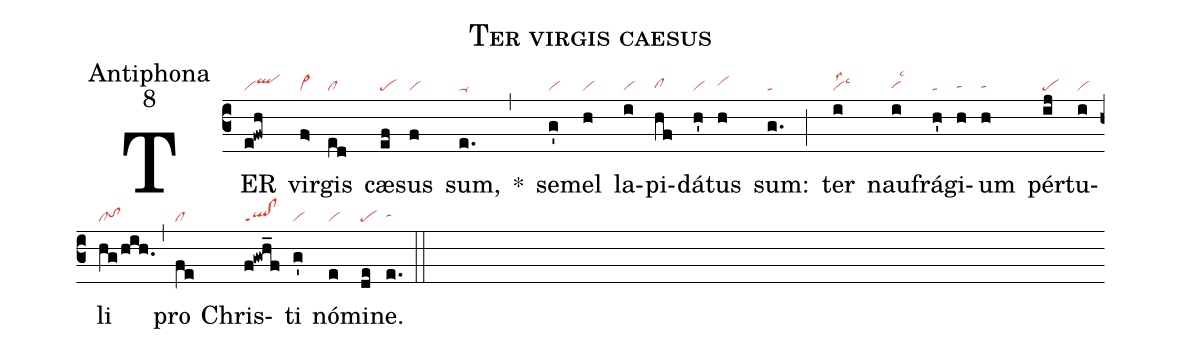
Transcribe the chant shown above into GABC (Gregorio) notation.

name:Ter virgis caesus;
office-part:Antiphona;
mode:8;
nabc-lines:1;
%%
(c3)
TER(e!fwh|viqlhi) vir(f>|vi>)gis(ed|cl) cæ(ef|pe)sus(f|vi) sum,(e.|ta-) *(,)
se(g'|vi)mel(h|vi) la(i|vi)pi(hf|clhg)dá(h'|vi)tus(h|vihh) sum:(g.|ta) (;)
ter(i|vilss2lsc3) nau(i|vihglsc3)frá(h'|ta)gi(h|tahg)um(h|tahg) pér(ij|pe)tu(i|vi)li(hg/hih.|cltohh) (,)
pro(fe|cl) Chris(f!gwh_f|ql!clppt1)ti(g'|vi) nó(e|vi)mi(de|pe)ne.(e.|tahh) (::)
